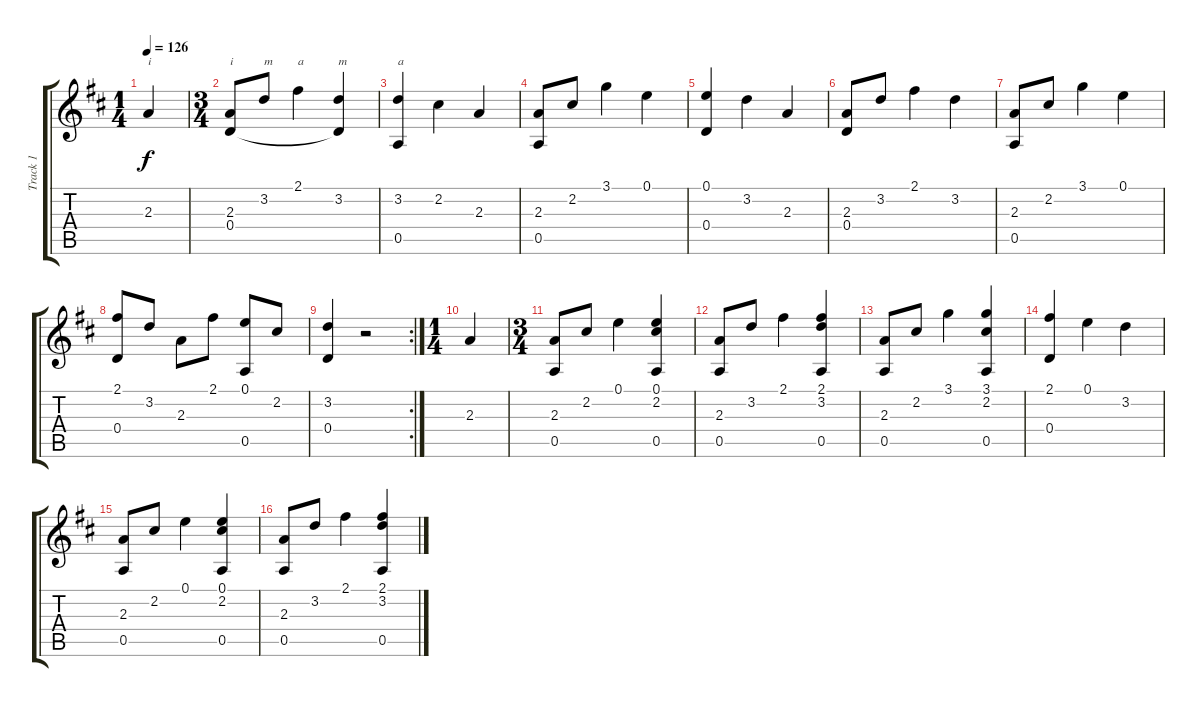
\track ("Track 1" "Track 1") {instrument acousticguitarnylon}
\staff {score tabs}
\tuning (E4 B3 G3 D3 A2 E2) {hide}
\ts (1 4)
\tempo 126
\clef g2
\ks bminor
2.3.4{txt "i" dy f instrument acousticguitarnylon} |
\ts (3 4)
(2.3 0.4).8{txt "i"} 3.2.8{txt "m"} 2.1.4{txt "a"} (3.2 0.4{t}).4{txt "m"} |
(3.2 0.5).4{txt "a"} 2.2.4 2.3.4 |
(2.3 0.5).8 2.2.8 3.1.4 0.1.4 |
(0.1 0.4).4 3.2.4 2.3.4 |
(2.3 0.4).8 3.2.8 2.1.4 3.2.4 |
(2.3 0.5).8 2.2.8 3.1.4 0.1.4 |
(2.1 0.4).8 3.2.8 2.3.8 2.1.8 (0.1 0.5).8 2.2.8 |
\rc 2
(3.2 0.4).4 r.2 |
\ts (1 4)
2.3.4 |
\ts (3 4)
(2.3 0.5).8 2.2.8 0.1.4 (0.1 2.2 0.5).4 |
(2.3 0.5).8 3.2.8 2.1.4 (2.1 3.2 0.5).4 |
(2.3 0.5).8 2.2.8 3.1.4 (3.1 2.2 0.5).4 |
(2.1 0.4).4 0.1.4 3.2.4 |
(2.3 0.5).8 2.2.8 0.1.4 (0.1 2.2 0.5).4 |
(2.3 0.5).8 3.2.8 2.1.4 (2.1 3.2 0.5).4
